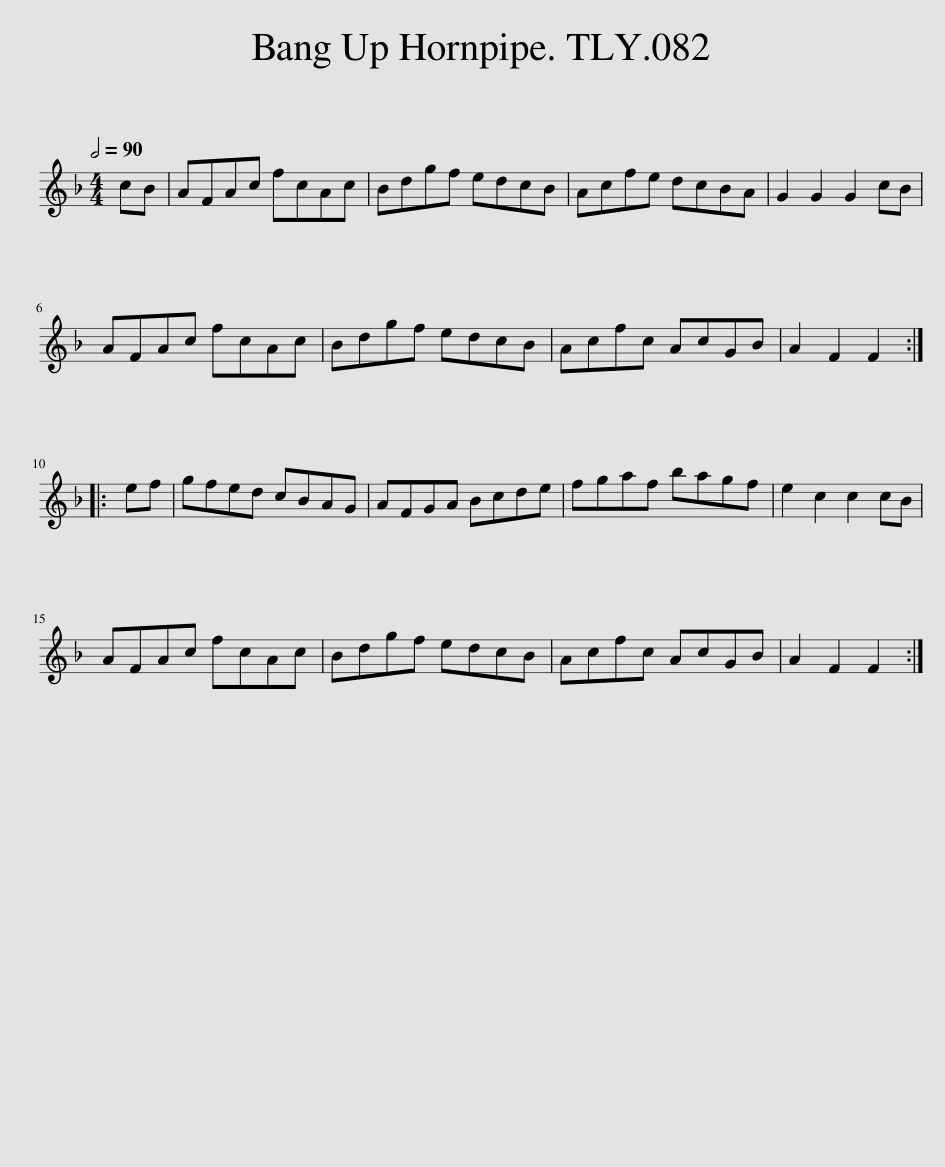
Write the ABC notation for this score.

X:1
L:1/8
Q:1/2=90
M:4/4
I:linebreak $
K:F
V:1 treble
V:1
 cB | AFAc fcAc | Bdgf edcB | Acfe dcBA | G2 G2 G2 cB |$ %5
 AFAc fcAc | Bdgf edcB | Acfc AcGB | A2 F2 F2 ::$ ef | %10
 gfed cBAG | AFGA Bcde | fgaf bagf | e2 c2 c2 cB |$ AFAc fcAc | %15
 Bdgf edcB | Acfc AcGB | A2 F2 F2 :| %18
